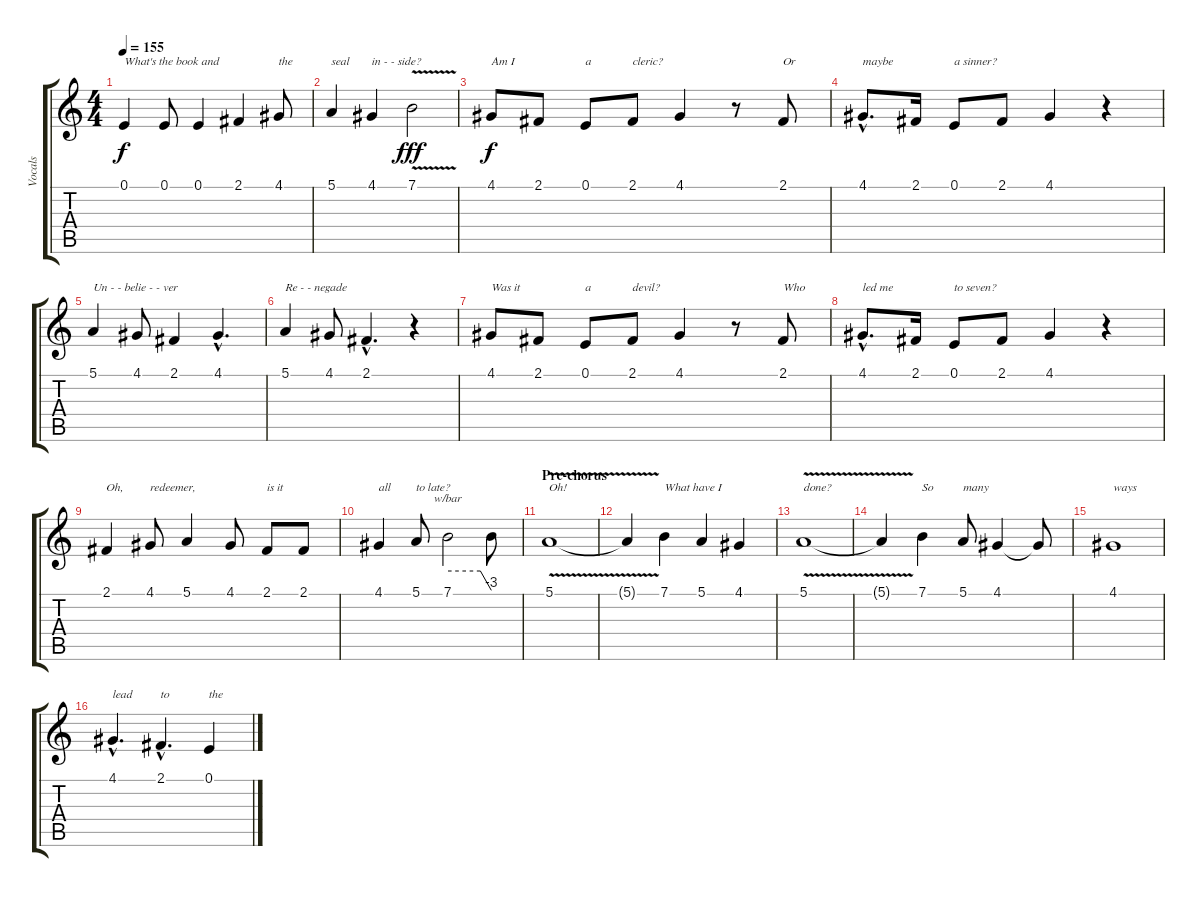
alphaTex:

\track ("Vocals" "Vocals") {instrument clarinet}
\staff {score tabs}
\tuning (E4 B3 G3 D3 A2 E2) {hide}
\ts (4 4)
\tempo 155
\clef g2
\ks c
0.1.4{txt "What's the book and" dy f} 0.1.8 0.1.4 2.1.4 4.1.8{txt "the"} |
5.1.4{txt "seal"} 4.1.4{txt "in - - side?"} 7.1{v}.2{dy fff} |
4.1.8{txt "Am I" dy f} 2.1.8 0.1.8{txt "a"} 2.1.8{txt "cleric?"} 4.1.4 r.8 2.1.8{txt "Or"} |
4.1{hac}.8{d txt "maybe"} 2.1.16 0.1.8{txt "a sinner?"} 2.1.8 4.1.4 r.4 |
5.1.4{txt "Un - - belie - - ver"} 4.1.8 2.1.4 4.1{hac}.4{d} |
5.1.4{txt "Re - - negade"} 4.1.8 2.1{hac}.4{d} r.4 |
4.1.8{txt "Was it"} 2.1.8 0.1.8{txt "a"} 2.1.8{txt "devil?"} 4.1.4 r.8 2.1.8{txt "Who"} |
4.1{hac}.8{d txt "led me"} 2.1.16 0.1.8{txt "to seven?"} 2.1.8 4.1.4 r.4 |
2.1.4{txt "Oh,"} 4.1.8{txt "redeemer,"} 5.1.4 4.1.8 2.1.8{txt "is it"} 2.1.8 |
4.1.4{txt "all"} 5.1.8{txt "to late?"} 7.1.2{tbe (custom default 0 0 45 0 60 -12)} 7.1{t}.8 |
\section ("" "Pre-chorus")
5.1{v}.1{txt "Oh!"} |
5.1{t}.4 7.1.4{txt "What have I"} 5.1.4 4.1.4 |
5.1{v}.1{txt "done?"} |
5.1{t}.4 7.1.4{txt "So"} 5.1.8{txt "many"} 4.1.4 4.1{t}.8 |
4.1.1{txt "ways"} |
4.1{hac}.4{d txt "lead"} 2.1{hac}.4{d txt "to"} 0.1.4{txt "the"}
